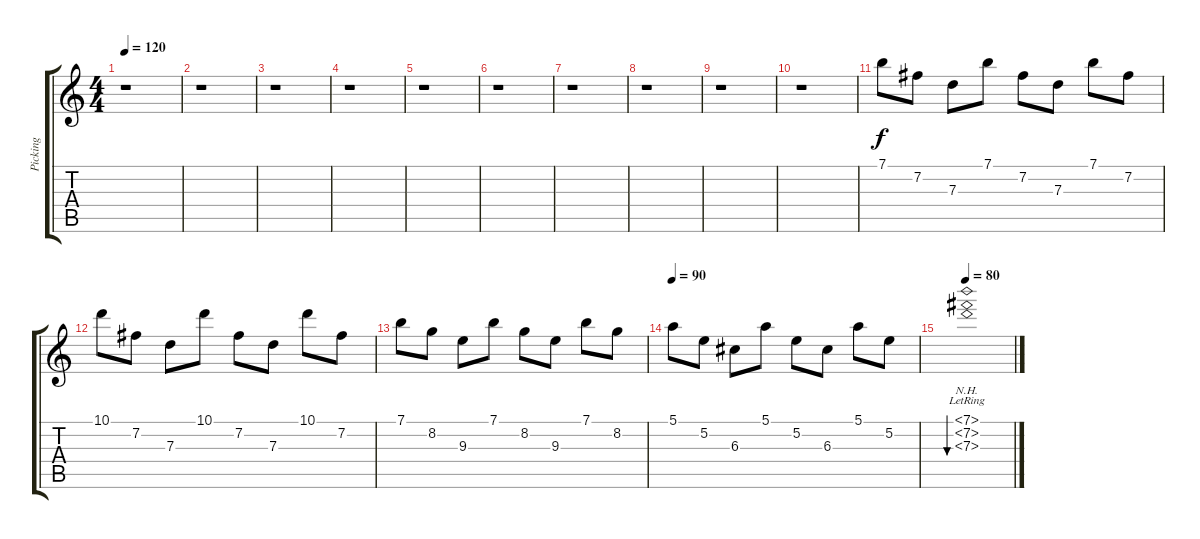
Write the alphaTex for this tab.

\track ("Picking" "Picking") {instrument acousticguitarsteel}
\staff {score tabs}
\tuning (E4 B3 G3 D3 A2 E2) {hide}
\ts (4 4)
\tempo 120
\clef g2
\ks c
r.1{dy f} |
r.1 |
r.1 |
r.1 |
r.1 |
r.1 |
r.1 |
r.1 |
r.1 |
r.1 |
7.1.8 7.2.8 7.3.8 7.1.8 7.2.8 7.3.8 7.1.8 7.2.8 |
10.1.8 7.2.8 7.3.8 10.1.8 7.2.8 7.3.8 10.1.8 7.2.8 |
7.1.8 8.2.8 9.3.8 7.1.8 8.2.8 9.3.8 7.1.8 8.2.8 |
\tempo 90
5.1.8 5.2.8 6.3.8 5.1.8 5.2.8 6.3.8 5.1.8 5.2.8 |
\tempo 80
(7.1{nh lr} 7.2{nh lr} 7.3{nh lr}).1{bu 240}
